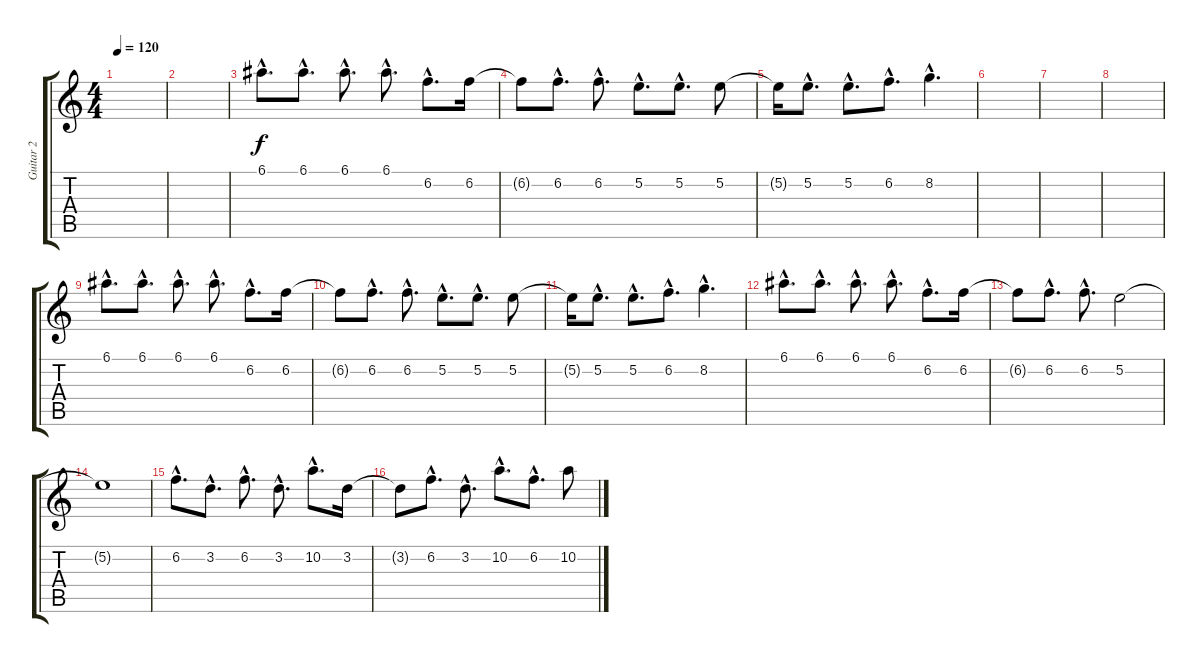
\track ("Guitar 2" "Guitar 2") {instrument distortionguitar}
\staff {score tabs}
\tuning (E4 B3 G3 D3 A2 E2) {hide}
\ts (4 4)
\tempo 120
\clef g2
\ks c
|
|
6.1{hac}.8{d} 6.1{hac}.8{d} 6.1{hac}.8{d} 6.1{hac}.8{d} 6.2{hac}.8{d} 6.2.16 |
6.2{t}.8 6.2{hac}.8{d} 6.2{hac}.8{d} 5.2{hac}.8{d} 5.2{hac}.8{d} 5.2.8 |
5.2{t}.16 5.2{hac}.8{d} 5.2{hac}.8{d} 6.2{hac}.8{d} 8.2{hac}.4{d} |
|
|
|
6.1{hac}.8{d} 6.1{hac}.8{d} 6.1{hac}.8{d} 6.1{hac}.8{d} 6.2{hac}.8{d} 6.2.16 |
6.2{t}.8 6.2{hac}.8{d} 6.2{hac}.8{d} 5.2{hac}.8{d} 5.2{hac}.8{d} 5.2.8 |
5.2{t}.16 5.2{hac}.8{d} 5.2{hac}.8{d} 6.2{hac}.8{d} 8.2{hac}.4{d} |
6.1{hac}.8{d} 6.1{hac}.8{d} 6.1{hac}.8{d} 6.1{hac}.8{d} 6.2{hac}.8{d} 6.2.16 |
6.2{t}.8 6.2{hac}.8{d} 6.2{hac}.8{d} 5.2.2 |
5.2{t}.1 |
6.2{hac}.8{d} 3.2{hac}.8{d} 6.2{hac}.8{d} 3.2{hac}.8{d} 10.2{hac}.8{d} 3.2.16 |
3.2{t}.8 6.2{hac}.8{d} 3.2{hac}.8{d} 10.2{hac}.8{d} 6.2{hac}.8{d} 10.2.8
